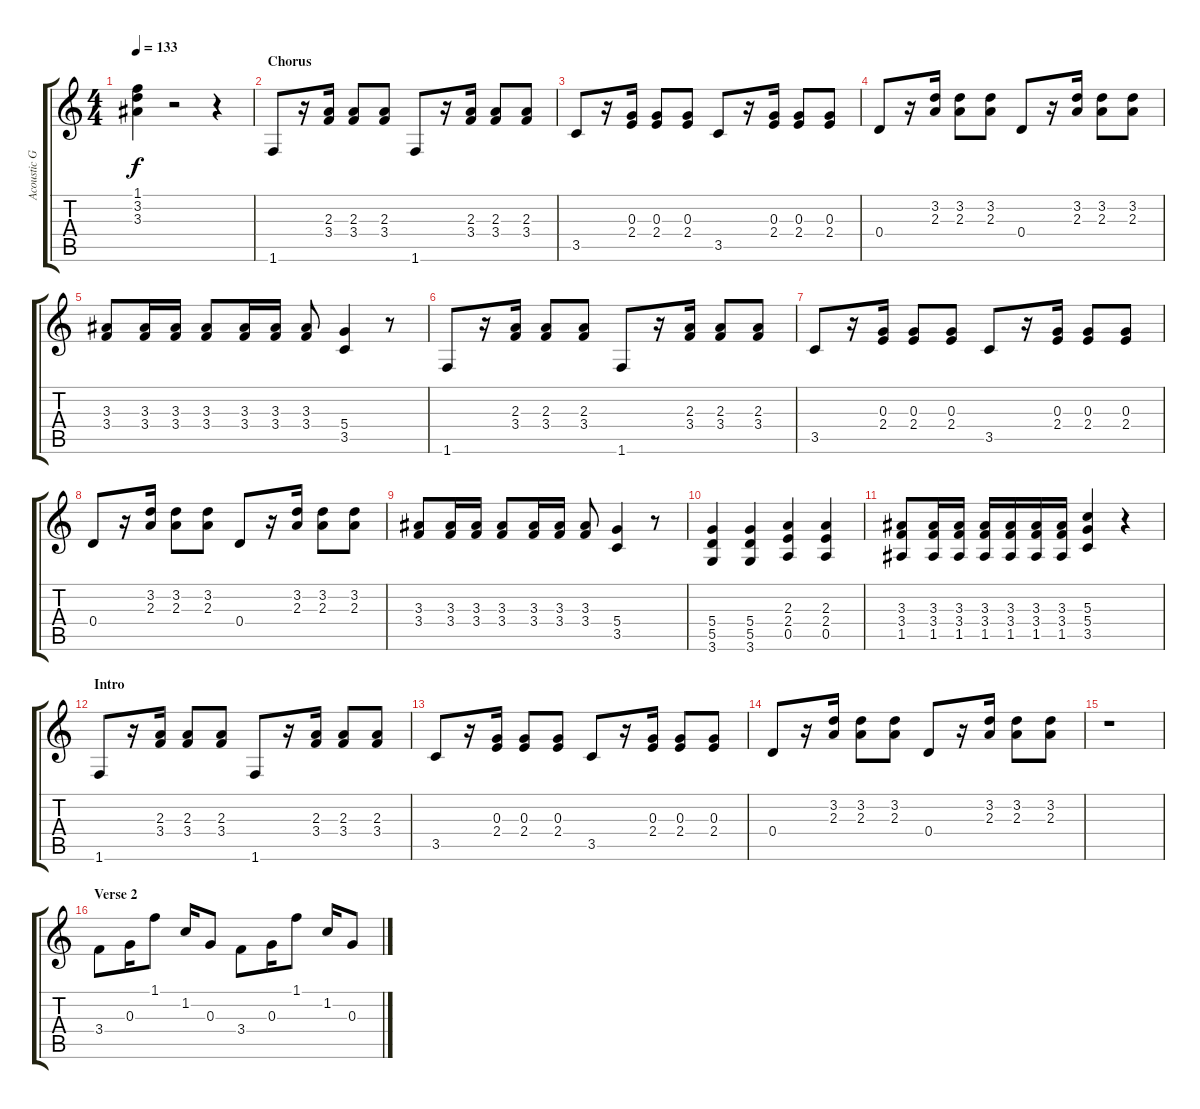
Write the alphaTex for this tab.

\track ("Acoustic Guitar" "Acoustic G") {instrument acousticguitarnylon}
\staff {score tabs}
\tuning (E4 B3 G3 D3 A2 E2) {hide}
\ts (4 4)
\tempo 133
\clef g2
\ks c
(1.1 3.2 3.3).4{dy f} r.2 r.4 |
\section ("" "Chorus")
1.6.8 r.16 (2.3 3.4).16 (2.3 3.4).8 (2.3 3.4).8 1.6.8 r.16 (2.3 3.4).16 (2.3 3.4).8 (2.3 3.4).8 |
3.5.8 r.16 (0.3 2.4).16 (0.3 2.4).8 (0.3 2.4).8 3.5.8 r.16 (0.3 2.4).16 (0.3 2.4).8 (0.3 2.4).8 |
0.4.8 r.16 (3.2 2.3).16 (3.2 2.3).8 (3.2 2.3).8 0.4.8 r.16 (3.2 2.3).16 (3.2 2.3).8 (3.2 2.3).8 |
(3.3 3.4).8 (3.3 3.4).16 (3.3 3.4).16 (3.3 3.4).8 (3.3 3.4).16 (3.3 3.4).16 (3.3 3.4).8 (5.4 3.5).4 r.8 |
1.6.8 r.16 (2.3 3.4).16 (2.3 3.4).8 (2.3 3.4).8 1.6.8 r.16 (2.3 3.4).16 (2.3 3.4).8 (2.3 3.4).8 |
3.5.8 r.16 (0.3 2.4).16 (0.3 2.4).8 (0.3 2.4).8 3.5.8 r.16 (0.3 2.4).16 (0.3 2.4).8 (0.3 2.4).8 |
0.4.8 r.16 (3.2 2.3).16 (3.2 2.3).8 (3.2 2.3).8 0.4.8 r.16 (3.2 2.3).16 (3.2 2.3).8 (3.2 2.3).8 |
(3.3 3.4).8 (3.3 3.4).16 (3.3 3.4).16 (3.3 3.4).8 (3.3 3.4).16 (3.3 3.4).16 (3.3 3.4).8 (5.4 3.5).4 r.8 |
(5.4 5.5 3.6).4 (5.4 5.5 3.6).4 (2.3 2.4 0.5).4 (2.3 2.4 0.5).4 |
(3.3 3.4 1.5).8 (3.3 3.4 1.5).16 (3.3 3.4 1.5).16 (3.3 3.4 1.5).16 (3.3 3.4 1.5).16 (3.3 3.4 1.5).16 (3.3 3.4 1.5).16 (5.3 5.4 3.5).4 r.4 |
\section ("" "Intro")
1.6.8 r.16 (2.3 3.4).16 (2.3 3.4).8 (2.3 3.4).8 1.6.8 r.16 (2.3 3.4).16 (2.3 3.4).8 (2.3 3.4).8 |
3.5.8 r.16 (0.3 2.4).16 (0.3 2.4).8 (0.3 2.4).8 3.5.8 r.16 (0.3 2.4).16 (0.3 2.4).8 (0.3 2.4).8 |
0.4.8 r.16 (3.2 2.3).16 (3.2 2.3).8 (3.2 2.3).8 0.4.8 r.16 (3.2 2.3).16 (3.2 2.3).8 (3.2 2.3).8 |
r.1 |
\section ("" "Verse 2")
3.4.8 0.3.16 1.1.8 1.2.16 0.3.8 3.4.8 0.3.16 1.1.8 1.2.16 0.3.8
